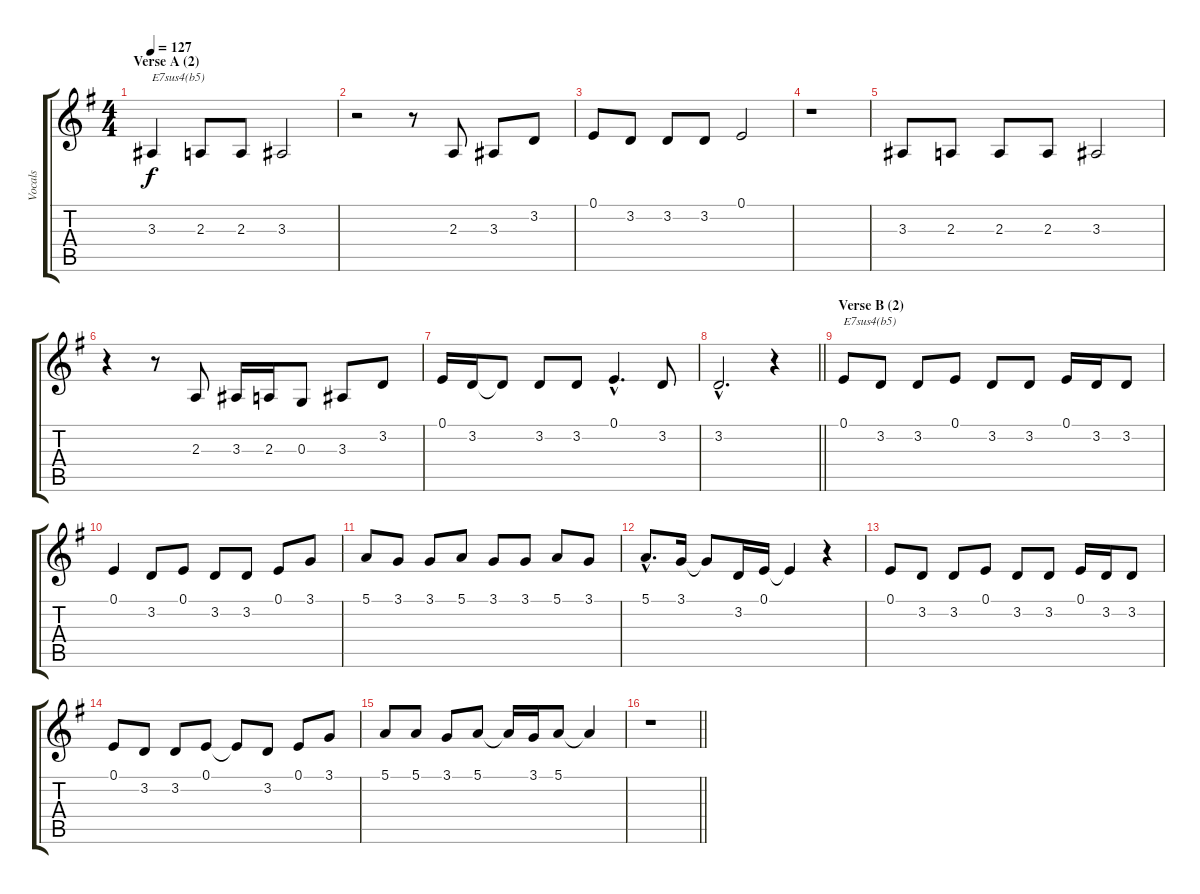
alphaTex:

\track ("Vocals" "Vocals") {instrument sopranosax}
\staff {score tabs}
\tuning (E4 B3 G3 D3 A2 E2) {hide}
\ts (4 4)
\section ("" "Verse A (2)")
\tempo 127
\clef g2
\ks eminor
3.3.4{txt "E7sus4(b5)" dy f} 2.3.8 2.3.8 3.3.2 |
r.2 r.8 2.3.8 3.3.8 3.2.8 |
0.1.8 3.2.8 3.2.8 3.2.8 0.1.2 |
r.1 |
3.3.8 2.3.8 2.3.8 2.3.8 3.3.2 |
r.4 r.8 2.3.8 3.3.16 2.3.16 0.3.8 3.3.8 3.2.8 |
0.1.16 3.2.16 3.2{t}.8 3.2.8 3.2.8 0.1{hac}.4{d} 3.2.8 |
\barLineRight lightlight
3.2{hac}.2{d} r.4 |
\section ("" "Verse B (2)")
0.1.8{txt "E7sus4(b5)"} 3.2.8 3.2.8 0.1.8 3.2.8 3.2.8 0.1.16 3.2.16 3.2.8 |
0.1.4 3.2.8 0.1.8 3.2.8 3.2.8 0.1.8 3.1.8 |
5.1.8 3.1.8 3.1.8 5.1.8 3.1.8 3.1.8 5.1.8 3.1.8 |
5.1{hac}.8{d} 3.1.16 3.1{t}.8 3.2.16 0.1.16 0.1{t}.4 r.4 |
0.1.8 3.2.8 3.2.8 0.1.8 3.2.8 3.2.8 0.1.16 3.2.16 3.2.8 |
0.1.8 3.2.8 3.2.8 0.1.8 0.1{t}.8 3.2.8 0.1.8 3.1.8 |
5.1.8 5.1.8 3.1.8 5.1.8 5.1{t}.16 3.1.16 5.1.8 5.1{t}.4 |
\barLineRight lightlight
r.1
